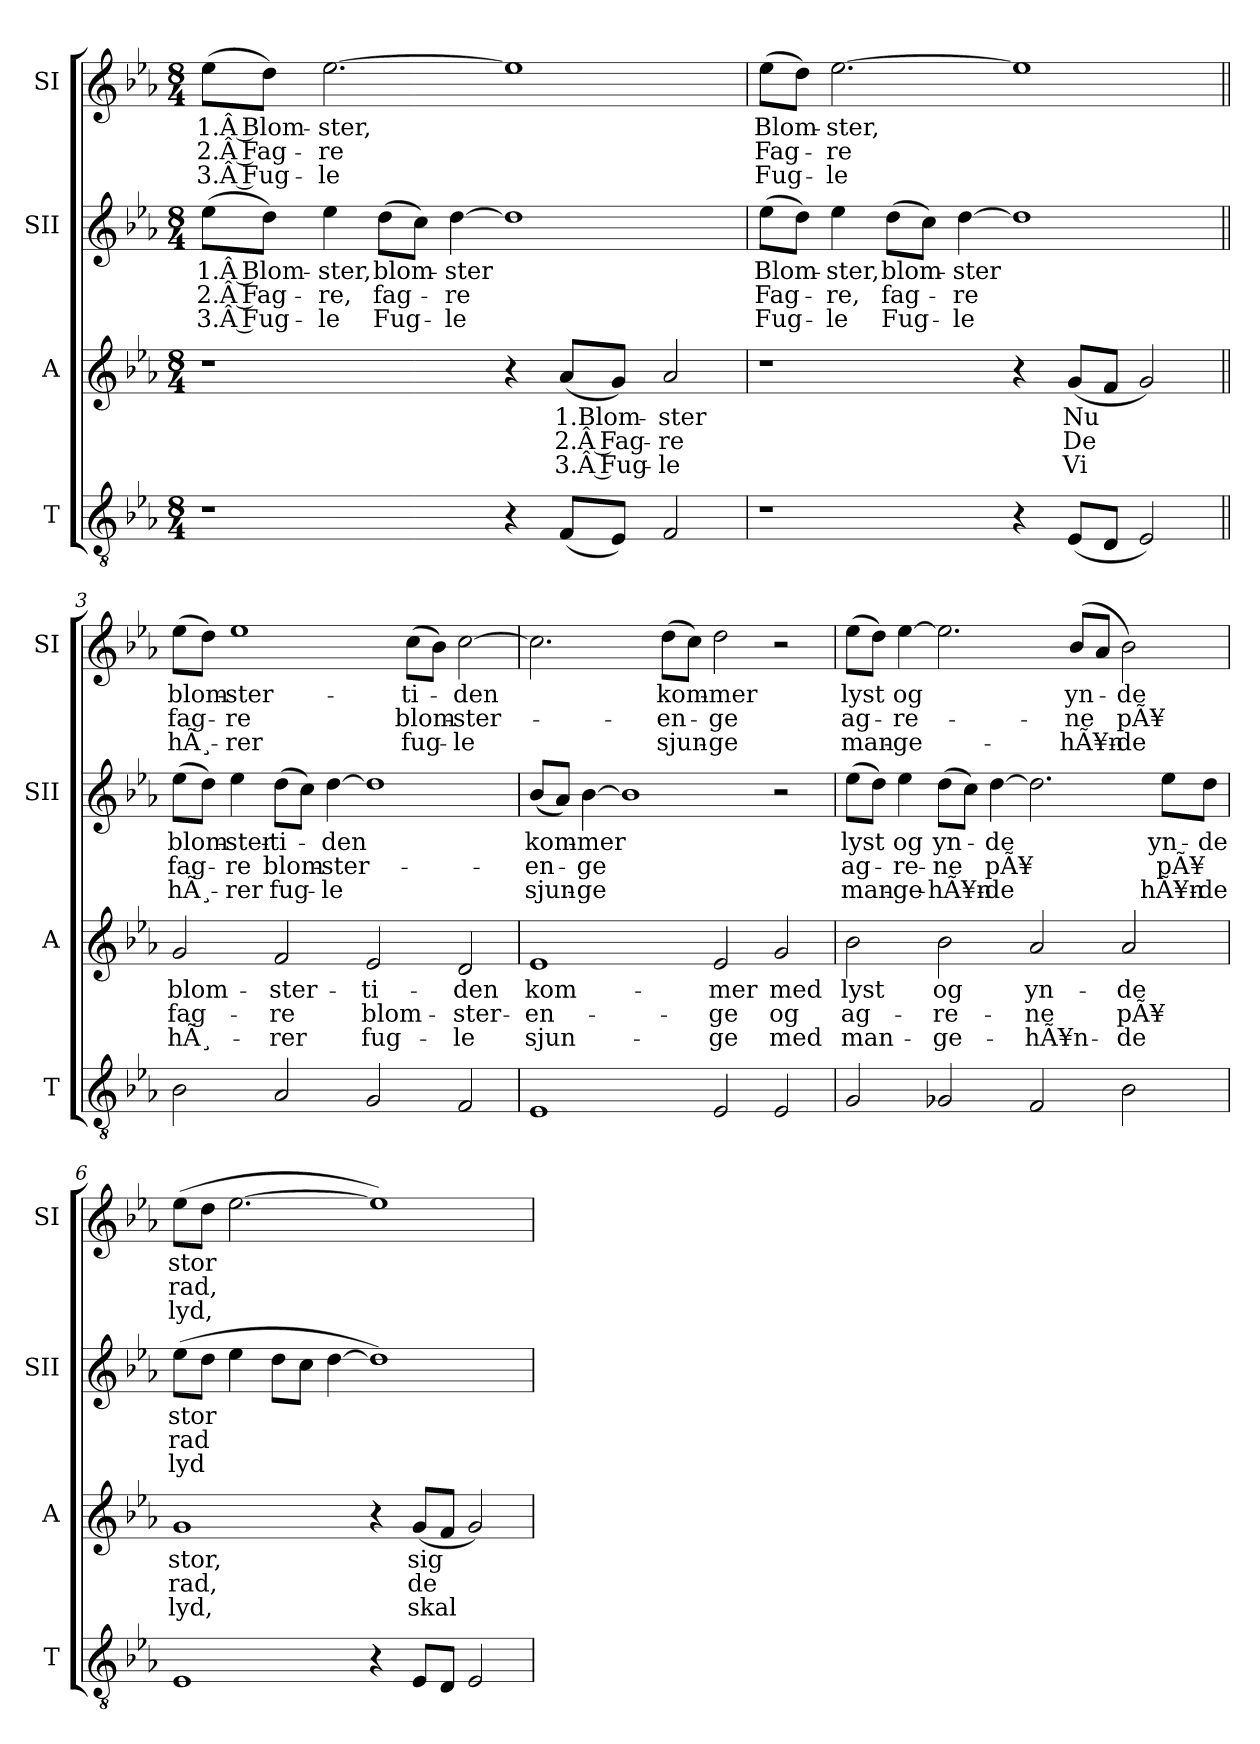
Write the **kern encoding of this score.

**kern	**kern	**text	**text	**text	**kern	**text	**text	**text	**kern	**text	**text	**text
*part4	*part3	*part3	*part3	*part3	*part2	*part2	*part2	*part2	*part1	*part1	*part1	*part1
*staff4	*staff3	*staff3	*staff3	*staff3	*staff2	*staff2	*staff2	*staff2	*staff1	*staff1	*staff1	*staff1
*I"T	*I"A	*	*	*	*I"SII	*	*	*	*I"SI	*	*	*
*I'T	*I'A	*	*	*	*I'SII	*	*	*	*I'SI	*	*	*
*clefGv2	*clefG2	*	*	*	*clefG2	*	*	*	*clefG2	*	*	*
*k[b-e-a-]	*k[b-e-a-]	*	*	*	*k[b-e-a-]	*	*	*	*k[b-e-a-]	*	*	*
*M8/4	*M8/4	*	*	*	*M8/4	*	*	*	*M8/4	*	*	*
*MM120	*MM120	*	*	*	*MM120	*	*	*	*MM120	*	*	*
=1	=1	=1	=1	=1	=1	=1	=1	=1	=1	=1	=1	=1
!	!	!	!	!	!	!LO:LY:b	!LO:LY:b	!LO:LY:b	!	!LO:LY:b	!LO:LY:b	!LO:LY:b
1r	1r	.	.	.	(>8ee-\L	1.Â Blom-	2.Â Fag-	3.Â Fug-	(>8ee-\L	1.Â Blom-	2.Â Fag-	3.Â Fug-
.	.	.	.	.	8dd\J)	.	.	.	8dd\J)	.	.	.
!	!	!	!	!	!	!LO:LY:b	!LO:LY:b	!LO:LY:b	!	!LO:LY:b	!LO:LY:b	!LO:LY:b
.	.	.	.	.	4ee-\	-ster,	-re,	-le	[2.ee-\	-ster,	-re	-le
!	!	!	!	!	!	!LO:LY:b	!LO:LY:b	!LO:LY:b	!	!	!	!
.	.	.	.	.	(>8dd\L	blom-	fag-	Fug-	.	.	.	.
.	.	.	.	.	8cc\J)	.	.	.	.	.	.	.
!	!	!	!	!	!	!LO:LY:b	!LO:LY:b	!LO:LY:b	!	!	!	!
.	.	.	.	.	[4dd\	-ster	-re	-le	.	.	.	.
4r	4r	.	.	.	1dd]	.	.	.	1ee-]	.	.	.
!	!	!LO:LY:b	!LO:LY:b	!LO:LY:b	!	!	!	!	!	!	!	!
(<8F/L	(<8a-/L	1.Blom-	2.Â Fag-	3.Â Fug-	.	.	.	.	.	.	.	.
8E-/J)	8g/J)	.	.	.	.	.	.	.	.	.	.	.
!	!	!LO:LY:b	!LO:LY:b	!LO:LY:b	!	!	!	!	!	!	!	!
2F/	2a-/	-ster	-re	-le	.	.	.	.	.	.	.	.
=2	=2	=2	=2	=2	=2	=2	=2	=2	=2	=2	=2	=2
!	!	!	!	!	!	!LO:LY:b	!LO:LY:b	!LO:LY:b	!	!LO:LY:b	!LO:LY:b	!LO:LY:b
1r	1r	.	.	.	(>8ee-\L	Blom-	Fag-	Fug-	(>8ee-\L	Blom-	Fag-	Fug-
.	.	.	.	.	8dd\J)	.	.	.	8dd\J)	.	.	.
!	!	!	!	!	!	!LO:LY:b	!LO:LY:b	!LO:LY:b	!	!LO:LY:b	!LO:LY:b	!LO:LY:b
.	.	.	.	.	4ee-\	-ster,	-re,	-le	[2.ee-\	-ster,	-re	-le
!	!	!	!	!	!	!LO:LY:b	!LO:LY:b	!LO:LY:b	!	!	!	!
.	.	.	.	.	(>8dd\L	blom-	fag-	Fug-	.	.	.	.
.	.	.	.	.	8cc\J)	.	.	.	.	.	.	.
!	!	!	!	!	!	!LO:LY:b	!LO:LY:b	!LO:LY:b	!	!	!	!
.	.	.	.	.	[4dd\	-ster	-re	-le	.	.	.	.
4r	4r	.	.	.	1dd]	.	.	.	1ee-]	.	.	.
!	!	!LO:LY:b	!LO:LY:b	!LO:LY:b	!	!	!	!	!	!	!	!
(<8E-/L	(<8g/L	Nu	De	Vi	.	.	.	.	.	.	.	.
8D/J	8f/J	.	.	.	.	.	.	.	.	.	.	.
2E-/)	2g/)	.	.	.	.	.	.	.	.	.	.	.
=3||	=3||	=3||	=3||	=3||	=3||	=3||	=3||	=3||	=3||	=3||	=3||	=3||
!	!	!LO:LY:b	!LO:LY:b	!LO:LY:b	!	!LO:LY:b	!LO:LY:b	!LO:LY:b	!	!LO:LY:b	!LO:LY:b	!LO:LY:b
2B-\	2g/	blom-	fag-	hÃ¸-	(>8ee-\L	blom-	fag-	hÃ¸-	(>8ee-\L	blom-	fag-	hÃ¸-
.	.	.	.	.	8dd\J)	.	.	.	8dd\J)	.	.	.
!	!	!	!	!	!	!LO:LY:b	!LO:LY:b	!LO:LY:b	!	!LO:LY:b	!LO:LY:b	!LO:LY:b
.	.	.	.	.	4ee-\	-ster-	-re	-rer	1ee-	-ster-	-re	-rer
!	!	!LO:LY:b	!LO:LY:b	!LO:LY:b	!	!LO:LY:b	!LO:LY:b	!LO:LY:b	!	!	!	!
2A-/	2f/	-ster-	-re	-rer	(>8dd\L	-ti-	blom-	fug-	.	.	.	.
.	.	.	.	.	8cc\J)	.	.	.	.	.	.	.
!	!	!	!	!	!	!LO:LY:b	!LO:LY:b	!LO:LY:b	!	!	!	!
.	.	.	.	.	[4dd\	-den	-ster-	-le	.	.	.	.
!	!	!LO:LY:b	!LO:LY:b	!LO:LY:b	!	!	!	!	!	!	!	!
2G/	2e-/	-ti-	blom-	fug-	1dd]	.	.	.	.	.	.	.
!	!	!	!	!	!	!	!	!	!	!LO:LY:b	!LO:LY:b	!LO:LY:b
.	.	.	.	.	.	.	.	.	(>8cc\L	-ti-	blom-	fug-
.	.	.	.	.	.	.	.	.	8b-\J)	.	.	.
!	!	!LO:LY:b	!LO:LY:b	!LO:LY:b	!	!	!	!	!	!LO:LY:b	!LO:LY:b	!LO:LY:b
2F/	2d/	-den	-ster-	-le	.	.	.	.	[2cc\	-den	-ster-	-le
!!LO:LB:g=z
=4	=4	=4	=4	=4	=4	=4	=4	=4	=4	=4	=4	=4
!	!	!LO:LY:b	!LO:LY:b	!LO:LY:b	!	!LO:LY:b	!LO:LY:b	!LO:LY:b	!	!	!	!
1E-	1e-	kom-	-en-	sjun-	(<8b-/L	kom-	-en-	sjun-	2.cc\]	.	.	.
.	.	.	.	.	8a-/J)	.	.	.	.	.	.	.
!	!	!	!	!	!	!LO:LY:b	!LO:LY:b	!LO:LY:b	!	!	!	!
.	.	.	.	.	[4b-\	-mer	-ge	-ge	.	.	.	.
.	.	.	.	.	1b-]	.	.	.	.	.	.	.
!	!	!	!	!	!	!	!	!	!	!LO:LY:b	!LO:LY:b	!LO:LY:b
.	.	.	.	.	.	.	.	.	(>8dd\L	kom-	-en-	sjun-
.	.	.	.	.	.	.	.	.	8cc\J)	.	.	.
!	!	!LO:LY:b	!LO:LY:b	!LO:LY:b	!	!	!	!	!	!LO:LY:b	!LO:LY:b	!LO:LY:b
2E-/	2e-/	-mer	-ge	-ge	.	.	.	.	2dd\	-mer	-ge	-ge
!	!	!LO:LY:b	!LO:LY:b	!LO:LY:b	!	!	!	!	!	!	!	!
2E-/	2g/	med	og	med	2r	.	.	.	2r	.	.	.
=5	=5	=5	=5	=5	=5	=5	=5	=5	=5	=5	=5	=5
!	!	!LO:LY:b	!LO:LY:b	!LO:LY:b	!	!LO:LY:b	!LO:LY:b	!LO:LY:b	!	!LO:LY:b	!LO:LY:b	!LO:LY:b
2G/	2b-\	lyst	ag-	man-	(>8ee-\L	lyst	ag-	man-	(>8ee-\L	lyst	ag-	man-
.	.	.	.	.	8dd\J)	.	.	.	8dd\J)	.	.	.
!	!	!	!	!	!	!LO:LY:b	!LO:LY:b	!LO:LY:b	!	!LO:LY:b	!LO:LY:b	!LO:LY:b
.	.	.	.	.	4ee-\	og	-re-	-ge-	[4ee-\	og	-re-	-ge-
!	!	!LO:LY:b	!LO:LY:b	!LO:LY:b	!	!LO:LY:b	!LO:LY:b	!LO:LY:b	!	!	!	!
2G-X/	2b-\	og	-re-	-ge-	(>8dd\L	yn-	-ne	-hÃ¥n-	2.ee-\]	.	.	.
.	.	.	.	.	8cc\J)	.	.	.	.	.	.	.
!	!	!	!	!	!	!LO:LY:b	!LO:LY:b	!LO:LY:b	!	!	!	!
.	.	.	.	.	[4dd\	-de	pÃ¥	-de	.	.	.	.
!	!	!LO:LY:b	!LO:LY:b	!LO:LY:b	!	!	!	!	!	!	!	!
2F/	2a-/	yn-	-ne	-hÃ¥n-	2.dd\]	.	.	.	.	.	.	.
!	!	!	!	!	!	!	!	!	!	!LO:LY:b	!LO:LY:b	!LO:LY:b
.	.	.	.	.	.	.	.	.	(>8b-/L	yn-	-ne	-hÃ¥n-
.	.	.	.	.	.	.	.	.	8a-/J	.	.	.
!	!	!LO:LY:b	!LO:LY:b	!LO:LY:b	!	!	!	!	!	!LO:LY:b	!LO:LY:b	!LO:LY:b
2B-\	2a-/	-de	pÃ¥	-de	.	.	.	.	2b-\)	-de	pÃ¥	-de
!	!	!	!	!	!	!LO:LY:b	!LO:LY:b	!LO:LY:b	!	!	!	!
.	.	.	.	.	8ee-\L	yn-	pÃ¥	hÃ¥n-	.	.	.	.
!	!	!	!	!	!	!LO:LY:b	!	!LO:LY:b	!	!	!	!
.	.	.	.	.	8dd\J	-de	.	-de	.	.	.	.
=6	=6	=6	=6	=6	=6	=6	=6	=6	=6	=6	=6	=6
!	!	!LO:LY:b	!LO:LY:b	!LO:LY:b	!	!LO:LY:b	!LO:LY:b	!LO:LY:b	!	!LO:LY:b	!LO:LY:b	!LO:LY:b
1E-	1g	stor,	rad,	lyd,	(>8ee-\L	stor	rad	lyd	(>8ee-\L	stor	rad,	lyd,
.	.	.	.	.	8dd\J	.	.	.	8dd\J	.	.	.
.	.	.	.	.	4ee-\	.	.	.	[2.ee-\	.	.	.
.	.	.	.	.	8dd\L	.	.	.	.	.	.	.
.	.	.	.	.	8cc\J	.	.	.	.	.	.	.
.	.	.	.	.	[4dd\	.	.	.	.	.	.	.
4r	4r	.	.	.	1dd])	.	.	.	1ee-])	.	.	.
!	!	!LO:LY:b	!LO:LY:b	!LO:LY:b	!	!	!	!	!	!	!	!
8E-/L	(<8g/L	sig	de	skal	.	.	.	.	.	.	.	.
8D/J	8f/J	.	.	.	.	.	.	.	.	.	.	.
2E-/	2g/)	.	.	.	.	.	.	.	.	.	.	.
=	=	=	=	=	=	=	=	=	=	=	=	=
*-	*-	*-	*-	*-	*-	*-	*-	*-	*-	*-	*-	*-
